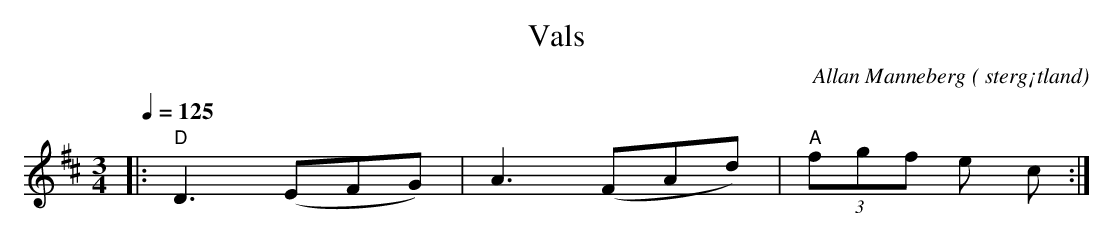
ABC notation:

X:1
T:Vals
O: sterg¡tland
C:Allan Manneberg
Q:1/4=125
M: 3/4
L: 1/8
K: D
|: "D"D3(EFG) | A3(FAd) |"A" (3fgf e c:|
|: :|
